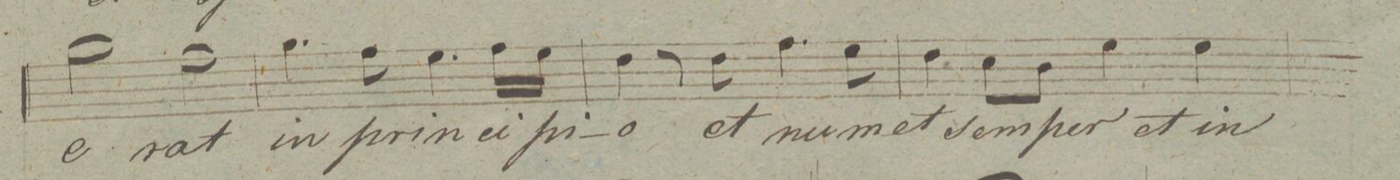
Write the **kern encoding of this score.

**kern	**text	**dynam
*I"Canto.	*	*
*clefC1	*	*
*k[]	*	*
*met(c|)	*	*
*M2/2	*	*
2ee\	e-	.
2dd\	-rat	.
=147	=147	=147
4.ee\	in	.
8dd\	prin-	.
4.cc\	-ci-	.
16dd\LL	-pi-	.
16cc\JJ	.	.
=148	=148	=148
4b\	-o	.
8r	.	.
8b\	et	.
4.dd\	nunc	.
8cc\	et	.
=149	=149	=149
4b\	sem-	.
8a\L	-per	.
8g\J	.	.
4cc\	et	.
4cc\	in	.
=150	=150	=150
*-	*-	*-
